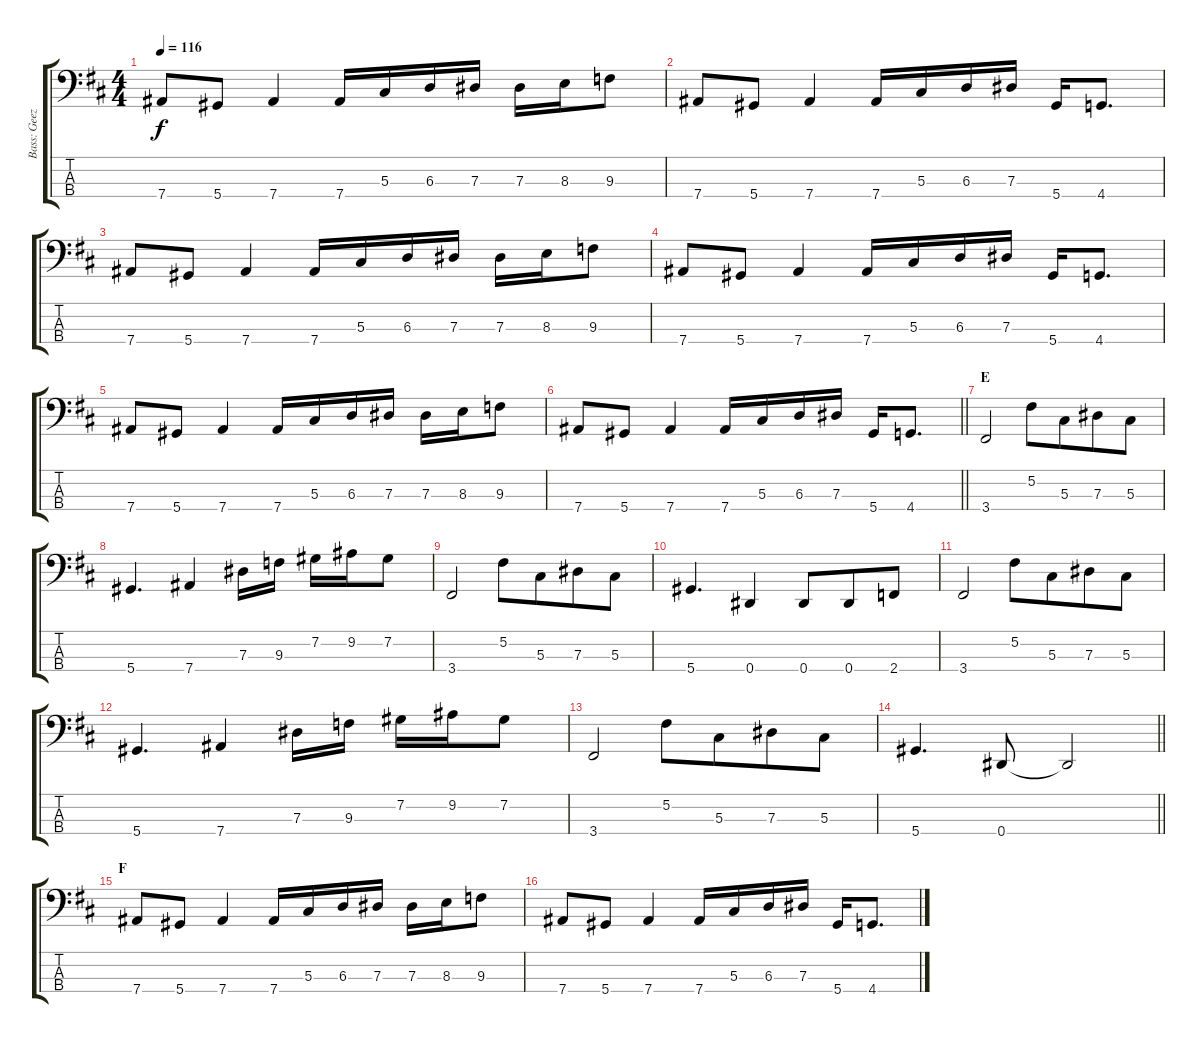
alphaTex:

\track ("Bass: Geezer" "Bass: Geez") {instrument electricbassfinger}
\staff {score tabs}
\tuning (Gb2 Db2 Ab1 Eb1) {hide}
\ts (4 4)
\tempo 116
\clef f4
\ks d
7.4.8{dy f} 5.4.8 7.4.4 7.4.16 5.3.16 6.3.16 7.3.16 7.3.16 8.3.16 9.3.8 |
7.4.8 5.4.8 7.4.4 7.4.16 5.3.16 6.3.16 7.3.16 5.4.16 4.4.8{d} |
7.4.8 5.4.8 7.4.4 7.4.16 5.3.16 6.3.16 7.3.16 7.3.16 8.3.16 9.3.8 |
7.4.8 5.4.8 7.4.4 7.4.16 5.3.16 6.3.16 7.3.16 5.4.16 4.4.8{d} |
7.4.8 5.4.8 7.4.4 7.4.16 5.3.16 6.3.16 7.3.16 7.3.16 8.3.16 9.3.8 |
\barLineRight lightlight
7.4.8 5.4.8 7.4.4 7.4.16 5.3.16 6.3.16 7.3.16 5.4.16 4.4.8{d} |
\section ("" "E")
3.4.2 5.2.8 5.3.8{beam merge} 7.3.8 5.3.8 |
5.4.4{d} 7.4.4 7.3.16{beam merge} 9.3.16 7.2.16 9.2.16 7.2.8 |
3.4.2 5.2.8 5.3.8{beam merge} 7.3.8 5.3.8 |
5.4.4{d} 0.4.4 0.4.8{beam merge} 0.4.8 2.4.8 |
3.4.2 5.2.8 5.3.8{beam merge} 7.3.8 5.3.8 |
5.4.4{d} 7.4.4 7.3.16{beam merge} 9.3.16 7.2.16 9.2.16 7.2.8 |
3.4.2 5.2.8 5.3.8{beam merge} 7.3.8 5.3.8 |
\barLineRight lightlight
5.4.4{d} 0.4.8 0.4{t}.2 |
\section ("" "F")
7.4.8 5.4.8 7.4.4 7.4.16 5.3.16 6.3.16 7.3.16 7.3.16 8.3.16 9.3.8 |
7.4.8 5.4.8 7.4.4 7.4.16 5.3.16 6.3.16 7.3.16 5.4.16 4.4.8{d}
